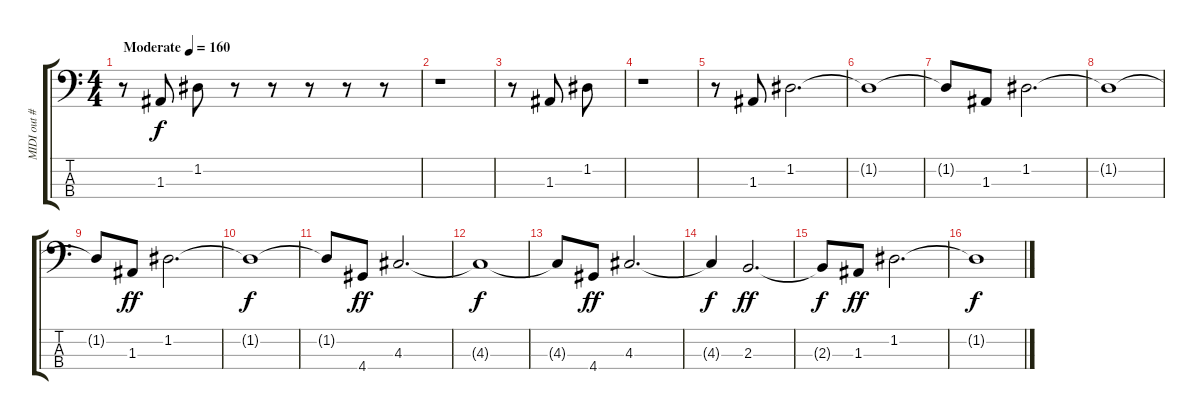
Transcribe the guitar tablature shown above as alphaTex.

\track ("MIDI out #3" "MIDI out #") {instrument electricbasspick}
\staff {score tabs}
\tuning (G2 D2 A1 E1) {hide}
\ts (4 4)
\tempo (160 "Moderate")
\clef f4
\ks c
r.8{dy f instrument electricbasspick} 1.3.8 1.2.8 r.8 r.8 r.8 r.8 r.8 |
r.1 |
r.8 1.3.8 1.2.8 |
r.1 |
r.8 1.3.8 1.2.2{d} |
1.2{t}.1 |
1.2{t}.8 1.3.8 1.2.2{d} |
1.2{t}.1 |
1.2{t}.8 1.3.8{dy ff} 1.2.2{d} |
1.2{t}.1{dy f} |
1.2{t}.8 4.4.8{dy ff} 4.3.2{d} |
4.3{t}.1{dy f} |
4.3{t}.8 4.4.8{dy ff} 4.3.2{d} |
4.3{t}.4{dy f} 2.3.2{d dy ff} |
2.3{t}.8{dy f} 1.3.8{dy ff} 1.2.2{d} |
1.2{t}.1{dy f}
